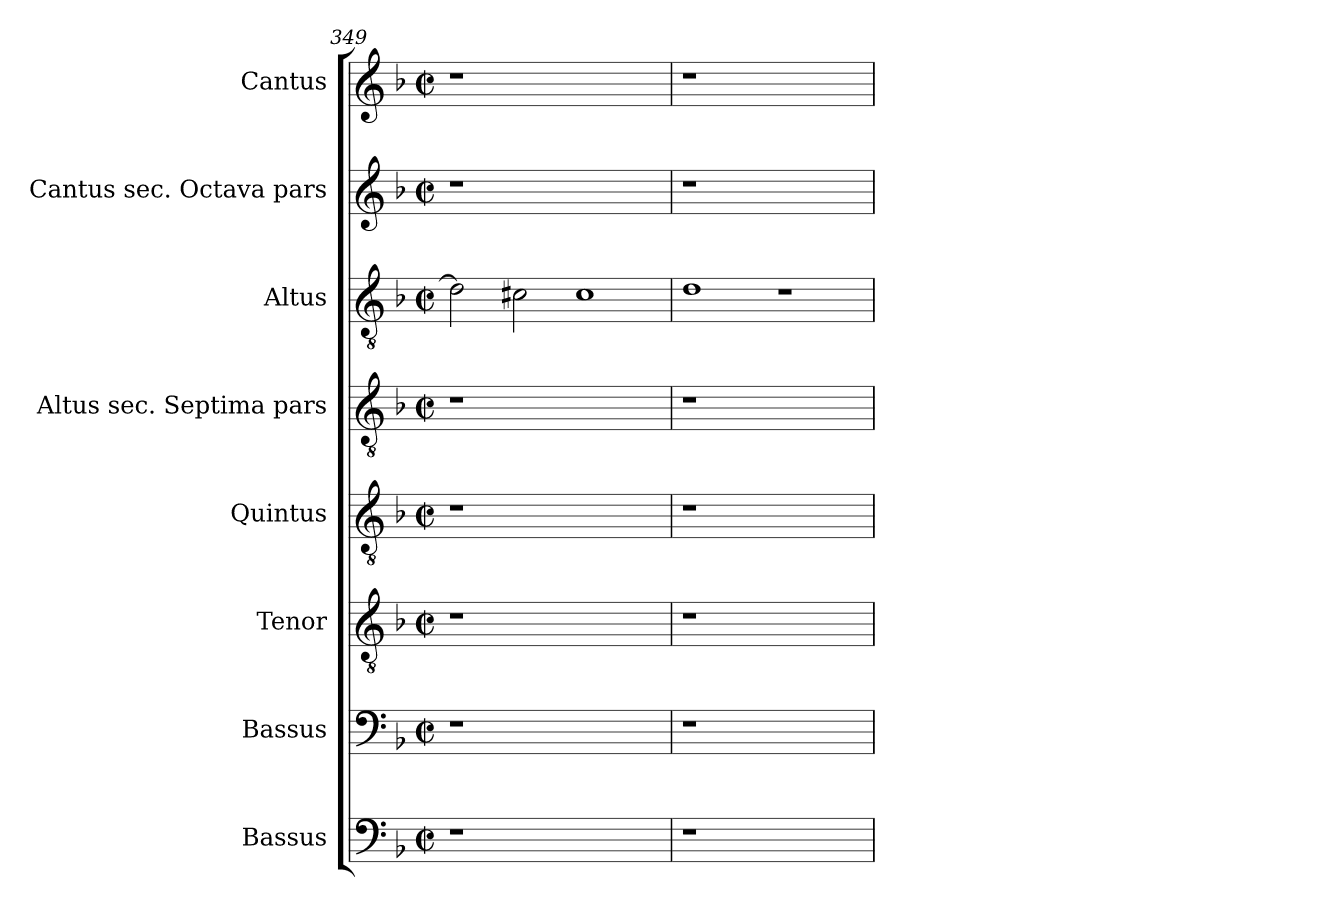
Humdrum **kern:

**kern	**kern	**kern	**kern	**kern	**kern	**kern	**kern
*part8	*part7	*part6	*part5	*part4	*part3	*part2	*part1
*staff8	*staff7	*staff6	*staff5	*staff4	*staff3	*staff2	*staff1
*I"Bassus	*I"Bassus	*I"Tenor	*I"Quintus	*I"Altus sec. Septima pars	*I"Altus	*I"Cantus sec. Octava pars	*I"Cantus
*	*I'Bassus	*I'Tenor	*I'Quintus	*	*I'Altus	*	*I'Cantus
*clefF4	*clefF4	*clefGv2	*clefGv2	*clefGv2	*clefGv2	*clefG2	*clefG2
*k[b-]	*k[b-]	*k[b-]	*k[b-]	*k[b-]	*k[b-]	*k[b-]	*k[b-]
*F:	*F:	*F:	*F:	*F:	*F:	*F:	*F:
*M2/2	*M2/2	*M2/2	*M2/2	*M2/2	*M2/2	*M2/2	*M2/2
*met(c|)	*met(c|)	*met(c|)	*met(c|)	*met(c|)	*met(c|)	*met(c|)	*met(c|)
=349	=349	=349	=349	=349	=349	=349	=349
1r	1r	1r	1r	1r	2d\]	1r	1r
.	.	.	.	.	2c#X\	.	.
1ryy	1ryy	1ryy	1ryy	1ryy	1c#	1ryy	1ryy
=350	=350	=350	=350	=350	=350	=350	=350
1r	1r	1r	1r	1r	1d	1r	1r
1ryy	1ryy	1ryy	1ryy	1ryy	1r	1ryy	1ryy
=	=	=	=	=	=	=	=
*-	*-	*-	*-	*-	*-	*-	*-
